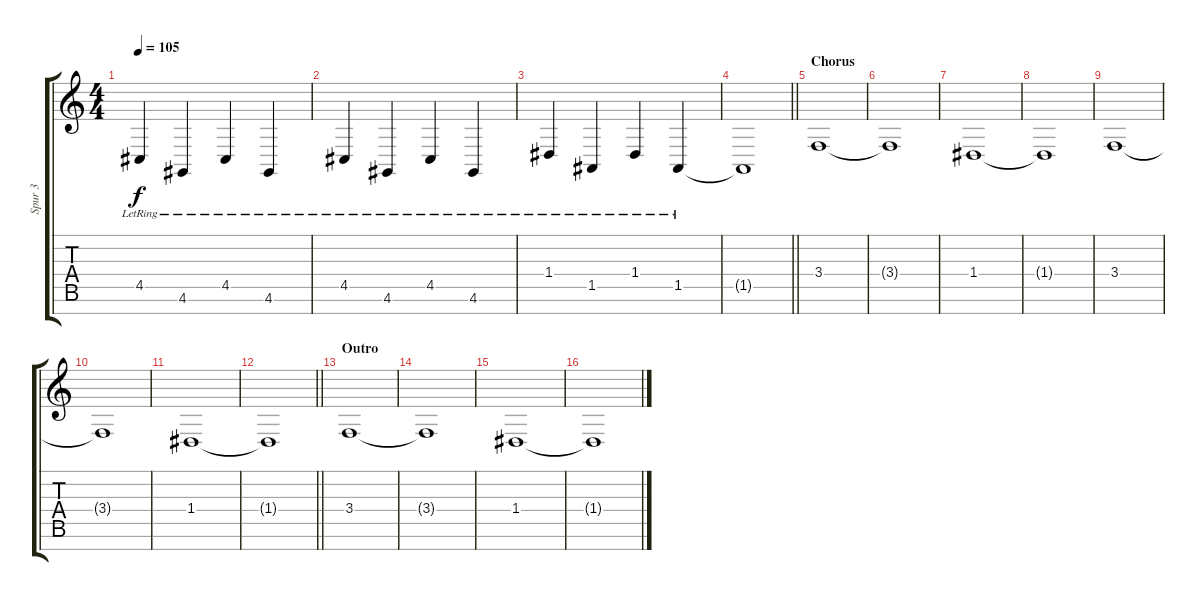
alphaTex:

\track ("Spur 3" "Spur 3") {instrument lead2sawtooth}
\staff {score tabs}
\tuning (E4 B3 G3 D3 A2 E2 B1) {hide}
\ts (4 4)
\tempo 105
\clef g2
\ks c
4.5{lr}.4{dy f volume 8 instrument harpsichord} 4.6{lr}.4 4.5{lr}.4 4.6{lr}.4 |
4.5{lr}.4 4.6{lr}.4 4.5{lr}.4 4.6{lr}.4 |
1.4{lr}.4 1.5{lr}.4 1.4{lr}.4 1.5{lr}.4 |
\barLineRight lightlight
1.5{t}.1 |
\section ("" "Chorus")
3.4.1 |
3.4{t}.1 |
1.4.1 |
1.4{t}.1 |
3.4.1 |
3.4{t}.1 |
1.4.1 |
\barLineRight lightlight
1.4{t}.1 |
\section ("" "Outro")
3.4.1 |
3.4{t}.1 |
1.4.1 |
1.4{t}.1
